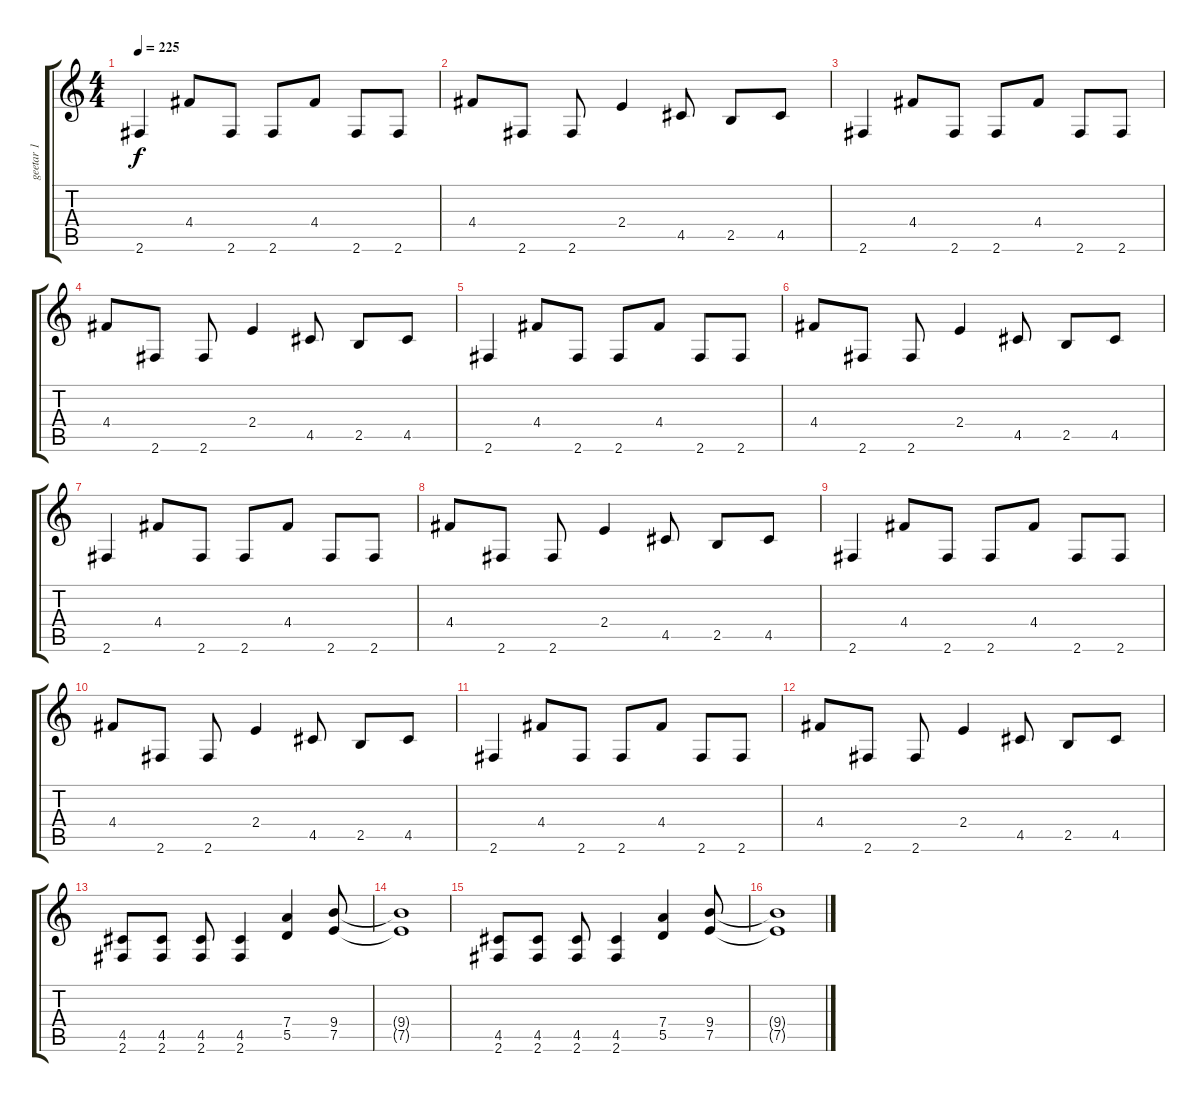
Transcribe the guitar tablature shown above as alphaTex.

\track ("geetar 1" "geetar 1") {instrument distortionguitar}
\staff {score tabs}
\tuning (E4 B3 G3 D3 A2 E2) {hide}
\ts (4 4)
\tempo 225
\clef g2
\ks c
2.6.4{dy f} 4.4.8 2.6.8 2.6.8 4.4.8 2.6.8 2.6.8 |
4.4.8 2.6.8 2.6.8 2.4.4 4.5.8 2.5.8 4.5.8 |
2.6.4 4.4.8 2.6.8 2.6.8 4.4.8 2.6.8 2.6.8 |
4.4.8 2.6.8 2.6.8 2.4.4 4.5.8 2.5.8 4.5.8 |
2.6.4 4.4.8 2.6.8 2.6.8 4.4.8 2.6.8 2.6.8 |
4.4.8 2.6.8 2.6.8 2.4.4 4.5.8 2.5.8 4.5.8 |
2.6.4 4.4.8 2.6.8 2.6.8 4.4.8 2.6.8 2.6.8 |
4.4.8 2.6.8 2.6.8 2.4.4 4.5.8 2.5.8 4.5.8 |
2.6.4 4.4.8 2.6.8 2.6.8 4.4.8 2.6.8 2.6.8 |
4.4.8 2.6.8 2.6.8 2.4.4 4.5.8 2.5.8 4.5.8 |
2.6.4 4.4.8 2.6.8 2.6.8 4.4.8 2.6.8 2.6.8 |
4.4.8 2.6.8 2.6.8 2.4.4 4.5.8 2.5.8 4.5.8 |
(4.5 2.6).8 (4.5 2.6).8 (4.5 2.6).8 (4.5 2.6).4 (7.4 5.5).4 (9.4 7.5).8 |
(9.4{t} 7.5{t}).1 |
(4.5 2.6).8 (4.5 2.6).8 (4.5 2.6).8 (4.5 2.6).4 (7.4 5.5).4 (9.4 7.5).8 |
(9.4{t} 7.5{t}).1
